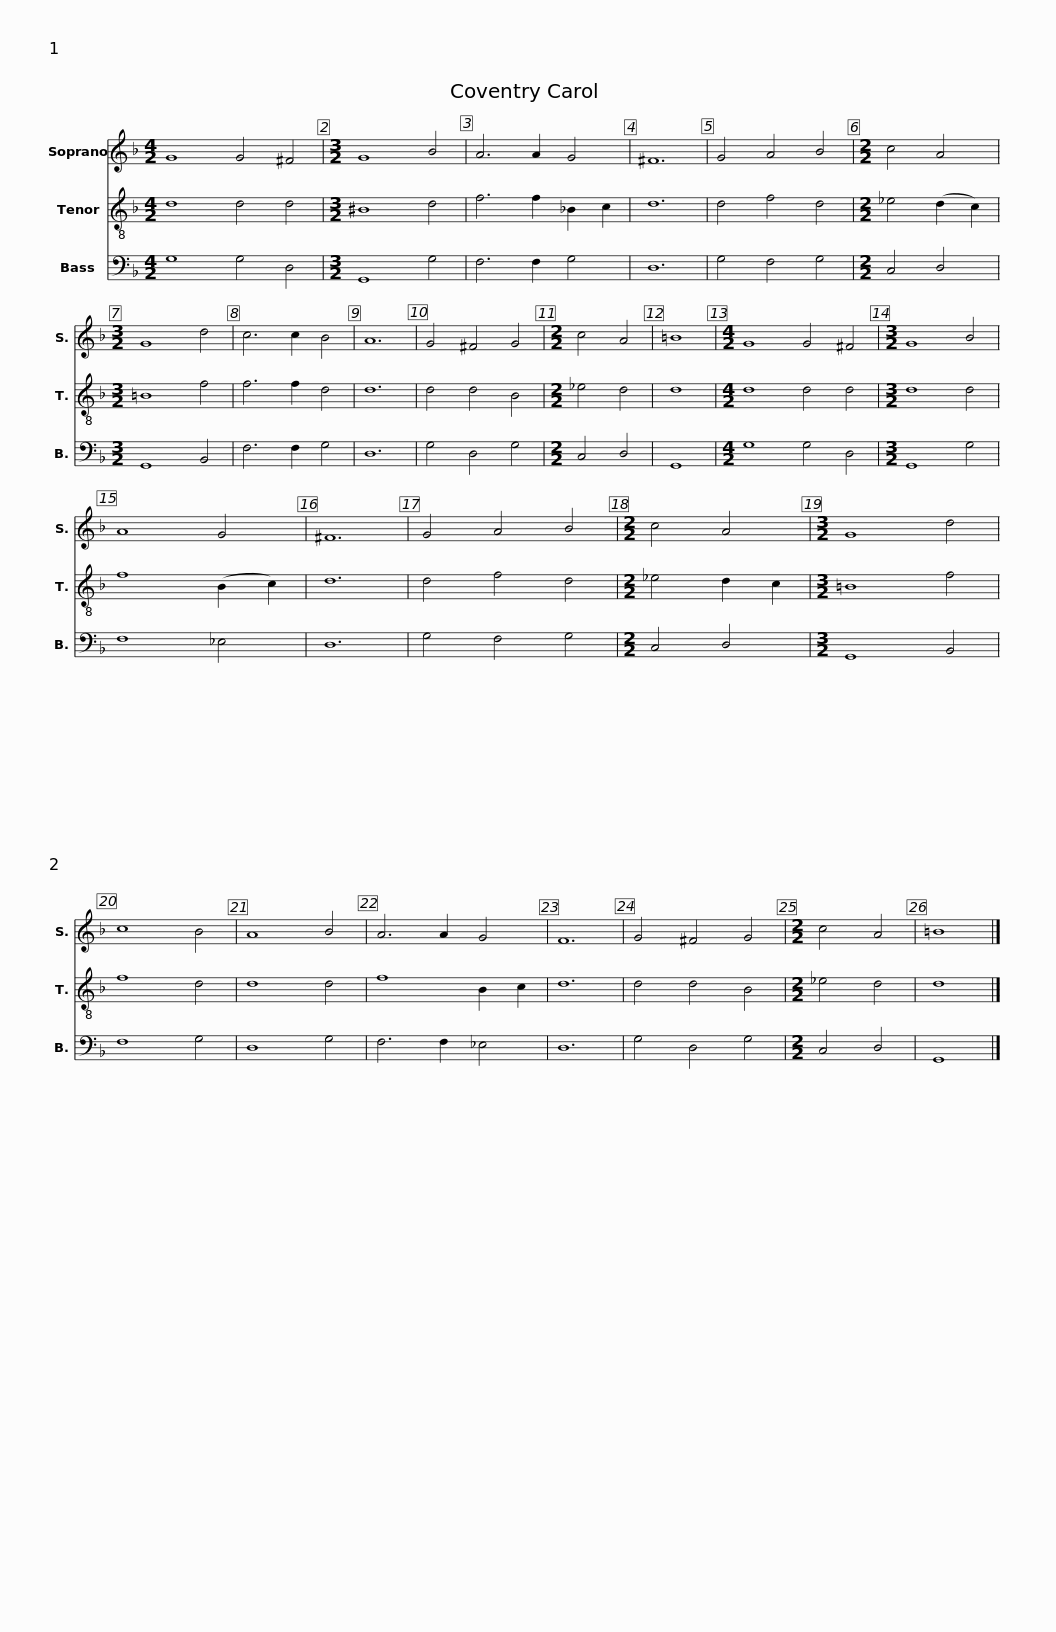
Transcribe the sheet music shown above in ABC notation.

X:1
%%score 1 2 3
L:1/8
M:4/2
I:linebreak $
K:F
V:1 treble
V:2 treble-8
V:3 bass
V:1
 G8 G4 ^F4 |[M:3/2] G8 B4 | A6 A2 G4 | ^F12 | G4 A4 B4 | %5
[M:2/2] c4 A4 |$[M:3/2] G8 d4 | c6 c2 B4 | A12 | G4 ^F4 G4 | %10
[M:2/2] c4 A4 | =B8 |$[M:4/2] G8 G4 ^F4 |[M:3/2] G8 B4 | A8 G4 | %15
 ^F12 | G4 A4 B4 |[M:2/2] c4 A4 |[M:3/2] G8 d4 |$ c8 B4 | %20
 A8 B4 | A6 A2 G4 | F12 | G4 ^F4 G4 |[M:2/2] c4 A4 | %25
 =B8 |] %26
V:2
 d8 d4 d4 |[M:3/2] ^B8 d4 | f6 f2 _B2 c2 | d12 | d4 f4 d4 | %5
[M:2/2] _e4 (d2 c2) |$[M:3/2] =B8 f4 | f6 f2 d4 | d12 | d4 d4 B4 | %10
[M:2/2] _e4 d4 | d8 |$[M:4/2] d8 d4 d4 |[M:3/2] d8 d4 | f8 (B2 c2) | %15
 d12 | d4 f4 d4 |[M:2/2] _e4 d2 c2 |[M:3/2] =B8 f4 |$ f8 d4 | %20
 d8 d4 | f8 B2 c2 | d12 | d4 d4 B4 |[M:2/2] _e4 d4 | %25
 d8 |] %26
V:3
 G,8 G,4 D,4 |[M:3/2] G,,8 G,4 | F,6 F,2 G,4 | D,12 | G,4 F,4 G,4 | %5
[M:2/2] C,4 D,4 |$[M:3/2] G,,8 B,,4 | F,6 F,2 G,4 | D,12 | G,4 D,4 G,4 | %10
[M:2/2] C,4 D,4 | G,,8 |$[M:4/2] G,8 G,4 D,4 |[M:3/2] G,,8 G,4 | F,8 _E,4 | %15
 D,12 | G,4 F,4 G,4 |[M:2/2] C,4 D,4 |[M:3/2] G,,8 B,,4 |$ F,8 G,4 | %20
 D,8 G,4 | F,6 F,2 _E,4 | D,12 | G,4 D,4 G,4 |[M:2/2] C,4 D,4 | %25
 G,,8 |] %26
